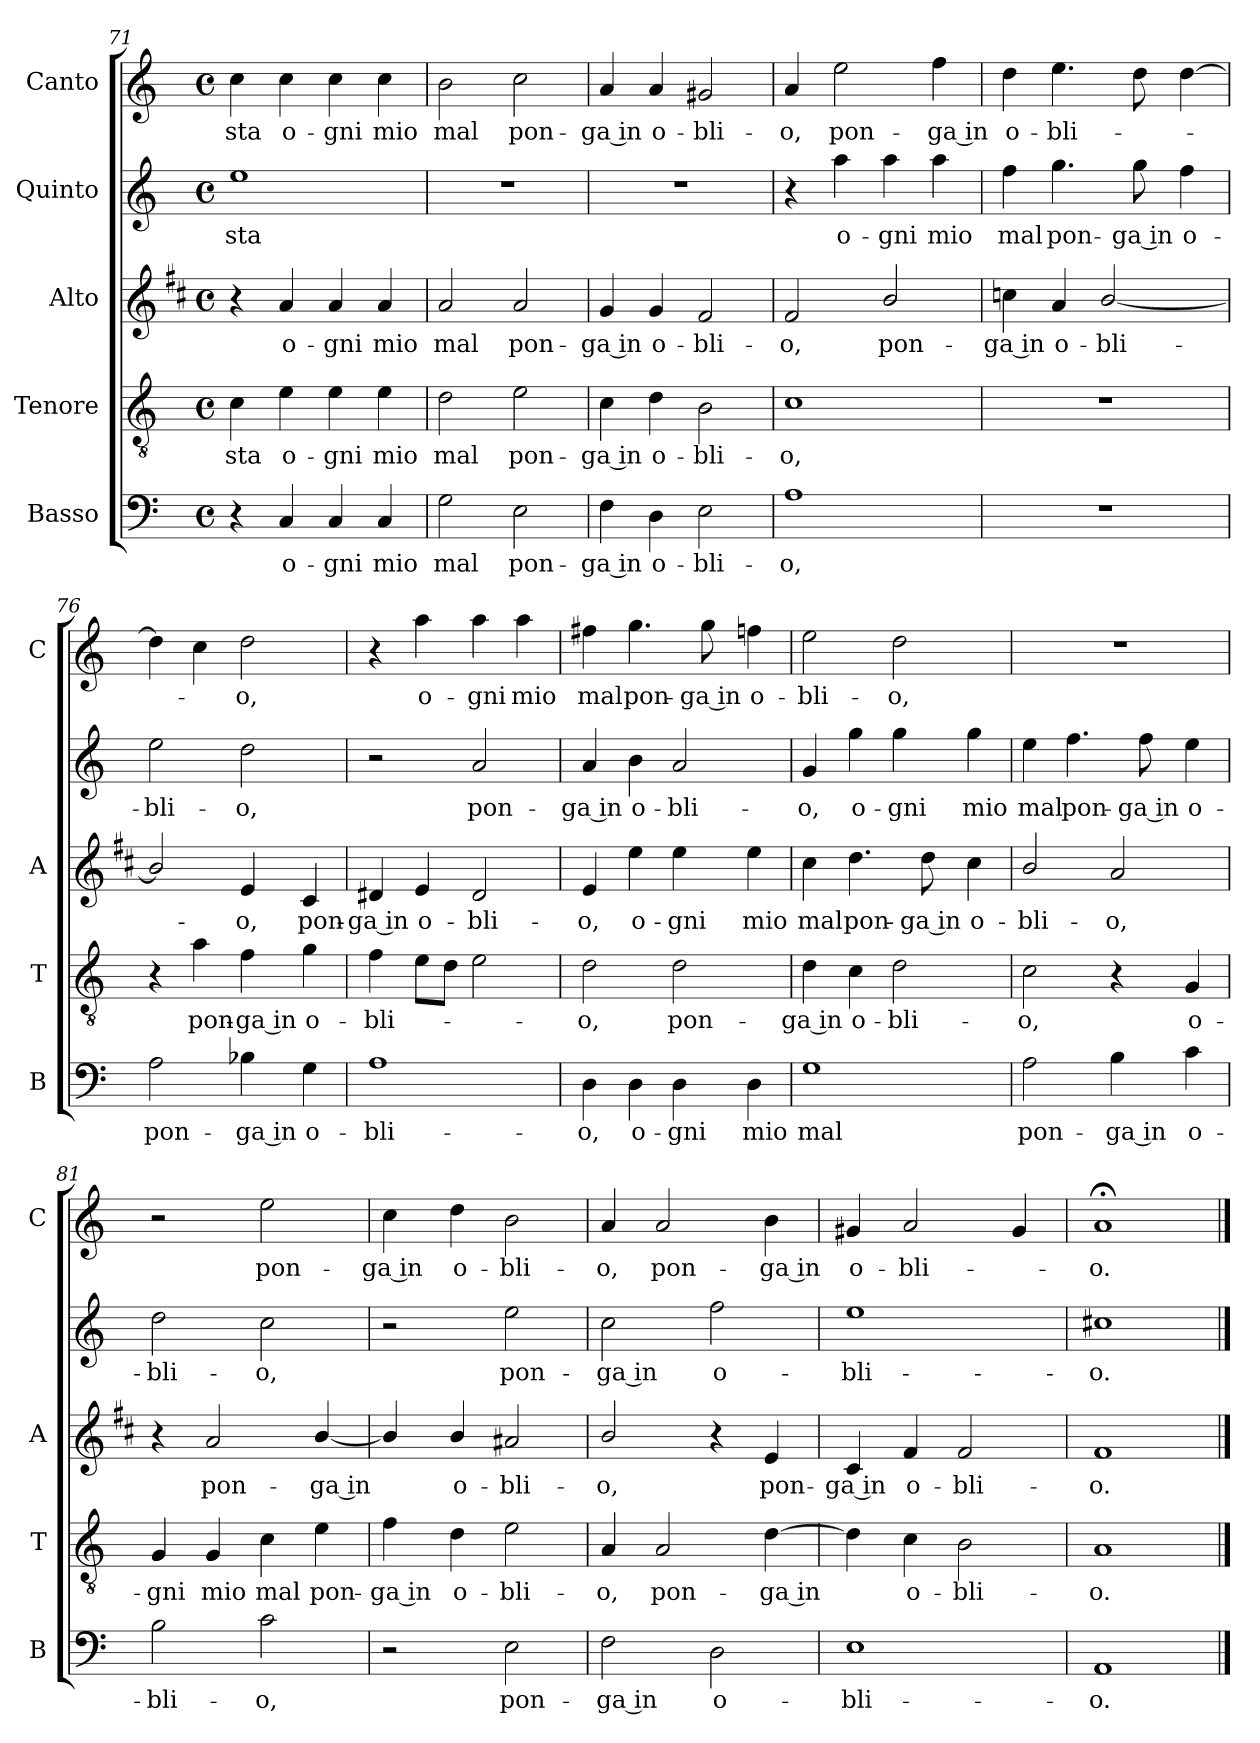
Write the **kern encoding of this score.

**kern	**text	**kern	**text	**kern	**text	**kern	**text	**kern	**text
*part5	*part5	*part4	*part4	*part3	*part3	*part2	*part2	*part1	*part1
*staff5	*staff5	*staff4	*staff4	*staff3	*staff3	*staff2	*staff2	*staff1	*staff1
*I"Basso	*	*I"Tenore	*	*I"Alto	*	*I"Quinto	*	*I"Canto	*
*I'B	*	*I'T	*	*I'A	*	*	*	*I'C	*
*clefF4	*	*clefGv2	*	*clefG2	*	*clefG2	*	*clefG2	*
*	*	*	*	*ITrd1c2	*	*	*	*	*
*k[]	*	*k[]	*	*k[]	*	*k[]	*	*k[]	*
*C:	*	*C:	*	*C:	*	*C:	*	*C:	*
*M4/4	*	*M4/4	*	*M4/4	*	*M4/4	*	*M4/4	*
*met(c)	*	*met(c)	*	*met(c)	*	*met(c)	*	*met(c)	*
=71	=71	=71	=71	=71	=71	=71	=71	=71	=71
!	!	!	!LO:LY:b	!	!	!	!LO:LY:b	!	!LO:LY:b
4r	.	4c\	-sta	4r	.	1ee	-sta	4cc\	-sta
!	!LO:LY:b	!	!LO:LY:b	!	!LO:LY:b	!	!	!	!LO:LY:b
4C/	o-	4e\	o-	4g/	o-	.	.	4cc\	o-
!	!LO:LY:b	!	!LO:LY:b	!	!LO:LY:b	!	!	!	!LO:LY:b
4C/	-gni	4e\	-gni	4g/	-gni	.	.	4cc\	-gni
!	!LO:LY:b	!	!LO:LY:b	!	!LO:LY:b	!	!	!	!LO:LY:b
4C/	mio	4e\	mio	4g/	mio	.	.	4cc\	mio
=72	=72	=72	=72	=72	=72	=72	=72	=72	=72
!	!LO:LY:b	!	!LO:LY:b	!	!LO:LY:b	!	!	!	!LO:LY:b
2G\	mal	2d\	mal	2g/	mal	1r	.	2b\	mal
!	!LO:LY:b	!	!LO:LY:b	!	!LO:LY:b	!	!	!	!LO:LY:b
2E\	pon-	2e\	pon-	2g/	pon-	.	.	2cc\	pon-
=73	=73	=73	=73	=73	=73	=73	=73	=73	=73
!	!LO:LY:b	!	!LO:LY:b	!	!LO:LY:b	!	!	!	!LO:LY:b
4F\	-ga in	4c\	-ga in	4f/	-ga in	1r	.	4a/	-ga in
!	!LO:LY:b	!	!LO:LY:b	!	!LO:LY:b	!	!	!	!LO:LY:b
4D\	o-	4d\	o-	4f/	o-	.	.	4a/	o-
!	!LO:LY:b	!	!LO:LY:b	!	!LO:LY:b	!	!	!	!LO:LY:b
2E\	-bli-	2B\	-bli-	2e/	-bli-	.	.	2g#X/	-bli-
!!LO:PB:g=z
=74	=74	=74	=74	=74	=74	=74	=74	=74	=74
!	!LO:LY:b	!	!LO:LY:b	!	!LO:LY:b	!	!	!	!LO:LY:b
1A	-o,	1c	-o,	2e/	-o,	4r	.	4a/	-o,
!	!	!	!	!	!	!	!LO:LY:b	!	!LO:LY:b
.	.	.	.	.	.	4aa\	o-	2ee\	pon-
!	!	!	!	!	!LO:LY:b	!	!LO:LY:b	!	!
.	.	.	.	2a/	pon-	4aa\	-gni	.	.
!	!	!	!	!	!	!	!LO:LY:b	!	!LO:LY:b
.	.	.	.	.	.	4aa\	mio	4ff\	-ga in
=75	=75	=75	=75	=75	=75	=75	=75	=75	=75
!	!	!	!	!	!LO:LY:b	!	!LO:LY:b	!	!LO:LY:b
1r	.	1r	.	4b-X\	-ga in	4ff\	mal	4dd\	o-
!	!	!	!	!	!LO:LY:b	!	!LO:LY:b	!	!LO:LY:b
.	.	.	.	4g/	o-	4.gg\	pon-	4.ee\	-bli-
!	!	!	!	!	!LO:LY:b	!	!	!	!
.	.	.	.	[2a/	-bli-	.	.	.	.
!	!	!	!	!	!	!	!LO:LY:b	!	!
.	.	.	.	.	.	8gg\	-ga in	8dd\	.
!	!	!	!	!	!	!	!LO:LY:b	!	!
.	.	.	.	.	.	4ff\	o-	[4dd\	.
=76	=76	=76	=76	=76	=76	=76	=76	=76	=76
!	!LO:LY:b	!	!	!	!	!	!LO:LY:b	!	!
2A\	pon-	4r	.	2a/]	.	2ee\	-bli-	4dd\]	.
!	!	!	!LO:LY:b	!	!	!	!	!	!
.	.	4a\	pon-	.	.	.	.	4cc\	.
!	!LO:LY:b	!	!LO:LY:b	!	!LO:LY:b	!	!LO:LY:b	!	!LO:LY:b
4B-X\	-ga in	4f\	-ga in	4d/	-o,	2dd\	-o,	2dd\	-o,
!	!LO:LY:b	!	!LO:LY:b	!	!LO:LY:b	!	!	!	!
4G\	o-	4g\	o-	4B/	pon-	.	.	.	.
=77	=77	=77	=77	=77	=77	=77	=77	=77	=77
!	!LO:LY:b	!	!LO:LY:b	!	!LO:LY:b	!	!	!	!
1A	-bli-	4f\	-bli-	4c#X/	-ga in	2r	.	4r	.
!	!	!	!	!	!LO:LY:b	!	!	!	!LO:LY:b
.	.	8e\L	.	4d/	o-	.	.	4aa\	o-
.	.	8d\J	.	.	.	.	.	.	.
!	!	!	!	!	!LO:LY:b	!	!LO:LY:b	!	!LO:LY:b
.	.	2e\	.	2c#/	-bli-	2a/	pon-	4aa\	-gni
!	!	!	!	!	!	!	!	!	!LO:LY:b
.	.	.	.	.	.	.	.	4aa\	mio
=78	=78	=78	=78	=78	=78	=78	=78	=78	=78
!	!LO:LY:b	!	!LO:LY:b	!	!LO:LY:b	!	!LO:LY:b	!	!LO:LY:b
4D\	-o,	2d\	-o,	4d/	-o,	4a/	-ga in	4ff#X\	mal
!	!LO:LY:b	!	!	!	!LO:LY:b	!	!LO:LY:b	!	!LO:LY:b
4D\	o-	.	.	4dd\	o-	4b\	o-	4.gg\	pon-
!	!LO:LY:b	!	!LO:LY:b	!	!LO:LY:b	!	!LO:LY:b	!	!
4D\	-gni	2d\	pon-	4dd\	-gni	2a/	-bli-	.	.
!	!	!	!	!	!	!	!	!	!LO:LY:b
.	.	.	.	.	.	.	.	8gg\	-ga in
!	!LO:LY:b	!	!	!	!LO:LY:b	!	!	!	!LO:LY:b
4D\	mio	.	.	4dd\	mio	.	.	4ffn\	o-
=79	=79	=79	=79	=79	=79	=79	=79	=79	=79
!	!LO:LY:b	!	!LO:LY:b	!	!LO:LY:b	!	!LO:LY:b	!	!LO:LY:b
1G	mal	4d\	-ga in	4b\	mal	4g/	-o,	2ee\	-bli-
!	!	!	!LO:LY:b	!	!LO:LY:b	!	!LO:LY:b	!	!
.	.	4c\	o-	4.cc\	pon-	4gg\	o-	.	.
!	!	!	!LO:LY:b	!	!	!	!LO:LY:b	!	!LO:LY:b
.	.	2d\	-bli-	.	.	4gg\	-gni	2dd\	-o,
!	!	!	!	!	!LO:LY:b	!	!	!	!
.	.	.	.	8cc\	-ga in	.	.	.	.
!	!	!	!	!	!LO:LY:b	!	!LO:LY:b	!	!
.	.	.	.	4b\	o-	4gg\	mio	.	.
!!LO:LB:g=z
=80	=80	=80	=80	=80	=80	=80	=80	=80	=80
!	!LO:LY:b	!	!LO:LY:b	!	!LO:LY:b	!	!LO:LY:b	!	!
2A\	pon-	2c\	-o,	2a/	-bli-	4ee\	mal	1r	.
!	!	!	!	!	!	!	!LO:LY:b	!	!
.	.	.	.	.	.	4.ff\	pon-	.	.
!	!LO:LY:b	!	!	!	!LO:LY:b	!	!	!	!
4B\	-ga in	4r	.	2g/	-o,	.	.	.	.
!	!	!	!	!	!	!	!LO:LY:b	!	!
.	.	.	.	.	.	8ff\	-ga in	.	.
!	!LO:LY:b	!	!LO:LY:b	!	!	!	!LO:LY:b	!	!
4c\	o-	4G/	o-	.	.	4ee\	o-	.	.
=81	=81	=81	=81	=81	=81	=81	=81	=81	=81
!	!LO:LY:b	!	!LO:LY:b	!	!	!	!LO:LY:b	!	!
2B\	-bli-	4G/	-gni	4r	.	2dd\	-bli-	2r	.
!	!	!	!LO:LY:b	!	!LO:LY:b	!	!	!	!
.	.	4G/	mio	2g/	pon-	.	.	.	.
!	!LO:LY:b	!	!LO:LY:b	!	!	!	!LO:LY:b	!	!LO:LY:b
2c\	-o,	4c\	mal	.	.	2cc\	-o,	2ee\	pon-
!	!	!	!LO:LY:b	!	!LO:LY:b	!	!	!	!
.	.	4e\	pon-	[4a/	-ga in	.	.	.	.
=82	=82	=82	=82	=82	=82	=82	=82	=82	=82
!	!	!	!LO:LY:b	!	!	!	!	!	!LO:LY:b
2r	.	4f\	-ga in	4a/]	.	2r	.	4cc\	-ga in
!	!	!	!LO:LY:b	!	!LO:LY:b	!	!	!	!LO:LY:b
.	.	4d\	o-	4a/	o-	.	.	4dd\	o-
!	!LO:LY:b	!	!LO:LY:b	!	!LO:LY:b	!	!LO:LY:b	!	!LO:LY:b
2E\	pon-	2e\	-bli-	2g#X/	-bli-	2ee\	pon-	2b\	-bli-
=83	=83	=83	=83	=83	=83	=83	=83	=83	=83
!	!LO:LY:b	!	!LO:LY:b	!	!LO:LY:b	!	!LO:LY:b	!	!LO:LY:b
2F\	-ga in	4A/	-o,	2a/	-o,	2cc\	-ga in	4a/	-o,
!	!	!	!LO:LY:b	!	!	!	!	!	!LO:LY:b
.	.	2A/	pon-	.	.	.	.	2a/	pon-
!	!LO:LY:b	!	!	!	!	!	!LO:LY:b	!	!
2D\	o-	.	.	4r	.	2ff\	o-	.	.
!	!	!	!LO:LY:b	!	!LO:LY:b	!	!	!	!LO:LY:b
.	.	[4d\	-ga in	4d/	pon-	.	.	4b\	-ga in
=84	=84	=84	=84	=84	=84	=84	=84	=84	=84
!	!LO:LY:b	!	!	!	!LO:LY:b	!	!LO:LY:b	!	!LO:LY:b
1E	-bli-	4d\]	.	4B/	-ga in	1ee	-bli-	4g#X/	o-
!	!	!	!LO:LY:b	!	!LO:LY:b	!	!	!	!LO:LY:b
.	.	4c\	o-	4e/	o-	.	.	2a/	-bli-
!	!	!	!LO:LY:b	!	!LO:LY:b	!	!	!	!
.	.	2B\	-bli-	2e/	-bli-	.	.	.	.
.	.	.	.	.	.	.	.	4g#/	.
=85	=85	=85	=85	=85	=85	=85	=85	=85	=85
!	!LO:LY:b	!	!LO:LY:b	!	!LO:LY:b	!	!LO:LY:b	!	!LO:LY:b
1AA	-o.	1A	-o.	1e	-o.	1cc#X	-o.	1a;<	-o.
==	==	==	==	==	==	==	==	==	==
*-	*-	*-	*-	*-	*-	*-	*-	*-	*-
